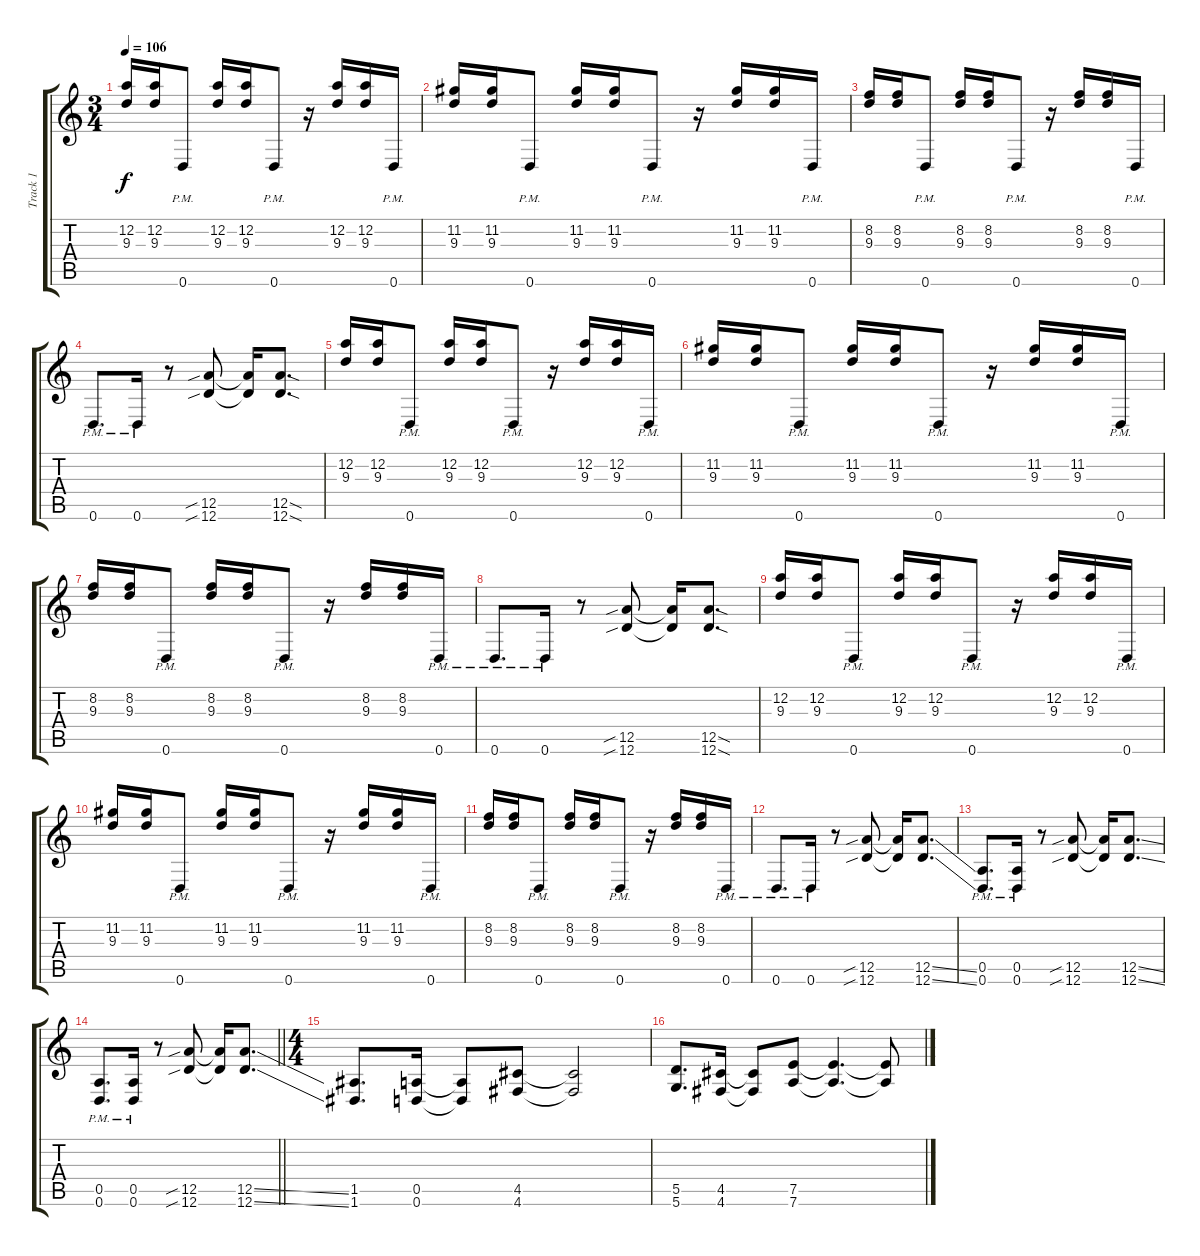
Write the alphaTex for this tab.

\track ("Track 1" "Track 1") {instrument distortionguitar}
\staff {score tabs}
\tuning (E4 A3 F3 D3 A2 D2) {hide}
\ts (3 4)
\tempo 106
\clef g2
\ks c
(12.2 9.3).16{dy f} (12.2 9.3).16 0.6{pm}.8 (12.2 9.3).16 (12.2 9.3).16 0.6{pm}.8 r.16 (12.2 9.3).16 (12.2 9.3).16 0.6{pm}.16 |
(11.2 9.3).16 (11.2 9.3).16 0.6{pm}.8 (11.2 9.3).16 (11.2 9.3).16 0.6{pm}.8 r.16 (11.2 9.3).16 (11.2 9.3).16 0.6{pm}.16 |
(8.2 9.3).16 (8.2 9.3).16 0.6{pm}.8 (8.2 9.3).16 (8.2 9.3).16 0.6{pm}.8 r.16 (8.2 9.3).16 (8.2 9.3).16 0.6{pm}.16 |
0.6{pm}.8{d} 0.6{pm}.16 r.8 (12.5{sib} 12.6{sib}).8 (12.5{t} 12.6{t}).16 (12.5{sod} 12.6{sod}).8{d} |
(12.2 9.3).16 (12.2 9.3).16 0.6{pm}.8 (12.2 9.3).16 (12.2 9.3).16 0.6{pm}.8 r.16 (12.2 9.3).16 (12.2 9.3).16 0.6{pm}.16 |
(11.2 9.3).16 (11.2 9.3).16 0.6{pm}.8 (11.2 9.3).16 (11.2 9.3).16 0.6{pm}.8 r.16 (11.2 9.3).16 (11.2 9.3).16 0.6{pm}.16 |
(8.2 9.3).16 (8.2 9.3).16 0.6{pm}.8 (8.2 9.3).16 (8.2 9.3).16 0.6{pm}.8 r.16 (8.2 9.3).16 (8.2 9.3).16 0.6{pm}.16 |
0.6{pm}.8{d} 0.6{pm}.16 r.8 (12.5{sib} 12.6{sib}).8 (12.5{t} 12.6{t}).16 (12.5{sod} 12.6{sod}).8{d} |
(12.2 9.3).16 (12.2 9.3).16 0.6{pm}.8 (12.2 9.3).16 (12.2 9.3).16 0.6{pm}.8 r.16 (12.2 9.3).16 (12.2 9.3).16 0.6{pm}.16 |
(11.2 9.3).16 (11.2 9.3).16 0.6{pm}.8 (11.2 9.3).16 (11.2 9.3).16 0.6{pm}.8 r.16 (11.2 9.3).16 (11.2 9.3).16 0.6{pm}.16 |
(8.2 9.3).16 (8.2 9.3).16 0.6{pm}.8 (8.2 9.3).16 (8.2 9.3).16 0.6{pm}.8 r.16 (8.2 9.3).16 (8.2 9.3).16 0.6{pm}.16 |
0.6{pm}.8{d} 0.6{pm}.16 r.8 (12.5{sib} 12.6{sib}).8 (12.5{t} 12.6{t}).16 (12.5{ss} 12.6{ss}).8{d} |
(0.5{pm} 0.6{pm}).8{d} (0.5{pm} 0.6{pm}).16 r.8 (12.5{sib} 12.6{sib}).8 (12.5{t} 12.6{t}).16 (12.5{ss} 12.6{ss}).8{d} |
\barLineRight lightlight
(0.5{pm} 0.6{pm}).8{d} (0.5{pm} 0.6{pm}).16 r.8 (12.5{sib} 12.6{sib}).8 (12.5{t} 12.6{t}).16 (12.5{ss} 12.6{ss}).8{d} |
\ts (4 4)
\section ("" "")
(1.5 1.6).8{d} (0.5 0.6).16 (0.5{t} 0.6{t}).8 (4.5 4.6).8 (4.5{t} 4.6{t}).2 |
(5.5 5.6).8{d} (4.5 4.6).16 (4.5{t} 4.6{t}).8 (7.5 7.6).8 (7.5{t} 7.6{t}).4{d} (7.5{ss t} 7.6{ss t}).8
